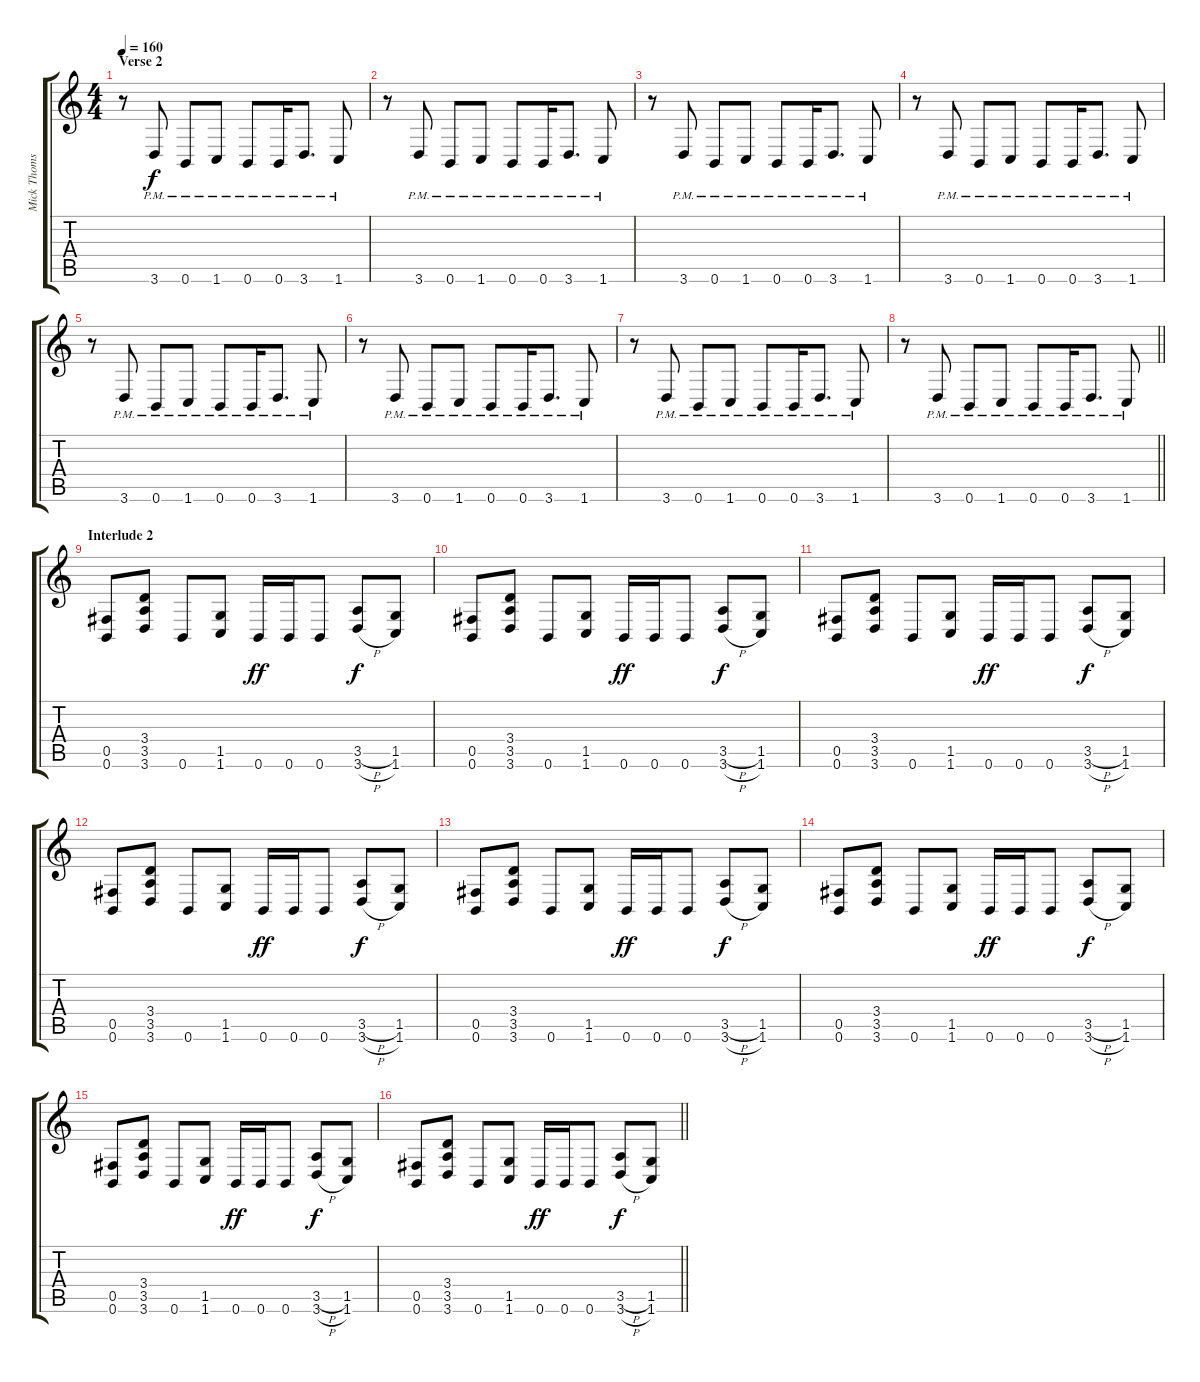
\track ("Mick Thomson" "Mick Thoms") {instrument distortionguitar}
\staff {score tabs}
\tuning (Db4 Ab3 E3 B2 Gb2 B1) {hide}
\ts (4 4)
\section ("" "Verse 2")
\tempo 160
\clef g2
\ks c
r.8{dy f} 3.6{pm}.8 0.6{pm}.8 1.6{pm}.8 0.6{pm}.8 0.6{pm}.16 3.6{pm}.8{d} 1.6{pm}.8 |
r.8 3.6{pm}.8 0.6{pm}.8 1.6{pm}.8 0.6{pm}.8 0.6{pm}.16 3.6{pm}.8{d} 1.6{pm}.8 |
r.8 3.6{pm}.8 0.6{pm}.8 1.6{pm}.8 0.6{pm}.8 0.6{pm}.16 3.6{pm}.8{d} 1.6{pm}.8 |
r.8 3.6{pm}.8 0.6{pm}.8 1.6{pm}.8 0.6{pm}.8 0.6{pm}.16 3.6{pm}.8{d} 1.6{pm}.8 |
r.8 3.6{pm}.8 0.6{pm}.8 1.6{pm}.8 0.6{pm}.8 0.6{pm}.16 3.6{pm}.8{d} 1.6{pm}.8 |
r.8 3.6{pm}.8 0.6{pm}.8 1.6{pm}.8 0.6{pm}.8 0.6{pm}.16 3.6{pm}.8{d} 1.6{pm}.8 |
r.8 3.6{pm}.8 0.6{pm}.8 1.6{pm}.8 0.6{pm}.8 0.6{pm}.16 3.6{pm}.8{d} 1.6{pm}.8 |
\barLineRight lightlight
r.8 3.6{pm}.8 0.6{pm}.8 1.6{pm}.8 0.6{pm}.8 0.6{pm}.16 3.6{pm}.8{d} 1.6{pm}.8 |
\section ("" "Interlude 2")
(0.5 0.6).8 (3.4 3.5 3.6).8 0.6.8 (1.5 1.6).8 0.6.16{dy ff} 0.6.16 0.6.8 (3.5{h} 3.6{h}).8{dy f} (1.5 1.6).8 |
(0.5 0.6).8 (3.4 3.5 3.6).8 0.6.8 (1.5 1.6).8 0.6.16{dy ff} 0.6.16 0.6.8 (3.5{h} 3.6{h}).8{dy f} (1.5 1.6).8 |
(0.5 0.6).8 (3.4 3.5 3.6).8 0.6.8 (1.5 1.6).8 0.6.16{dy ff} 0.6.16 0.6.8 (3.5{h} 3.6{h}).8{dy f} (1.5 1.6).8 |
(0.5 0.6).8 (3.4 3.5 3.6).8 0.6.8 (1.5 1.6).8 0.6.16{dy ff} 0.6.16 0.6.8 (3.5{h} 3.6{h}).8{dy f} (1.5 1.6).8 |
(0.5 0.6).8 (3.4 3.5 3.6).8 0.6.8 (1.5 1.6).8 0.6.16{dy ff} 0.6.16 0.6.8 (3.5{h} 3.6{h}).8{dy f} (1.5 1.6).8 |
(0.5 0.6).8 (3.4 3.5 3.6).8 0.6.8 (1.5 1.6).8 0.6.16{dy ff} 0.6.16 0.6.8 (3.5{h} 3.6{h}).8{dy f} (1.5 1.6).8 |
(0.5 0.6).8 (3.4 3.5 3.6).8 0.6.8 (1.5 1.6).8 0.6.16{dy ff} 0.6.16 0.6.8 (3.5{h} 3.6{h}).8{dy f} (1.5 1.6).8 |
\barLineRight lightlight
(0.5 0.6).8 (3.4 3.5 3.6).8 0.6.8 (1.5 1.6).8 0.6.16{dy ff} 0.6.16 0.6.8 (3.5{h} 3.6{h}).8{dy f} (1.5 1.6).8
